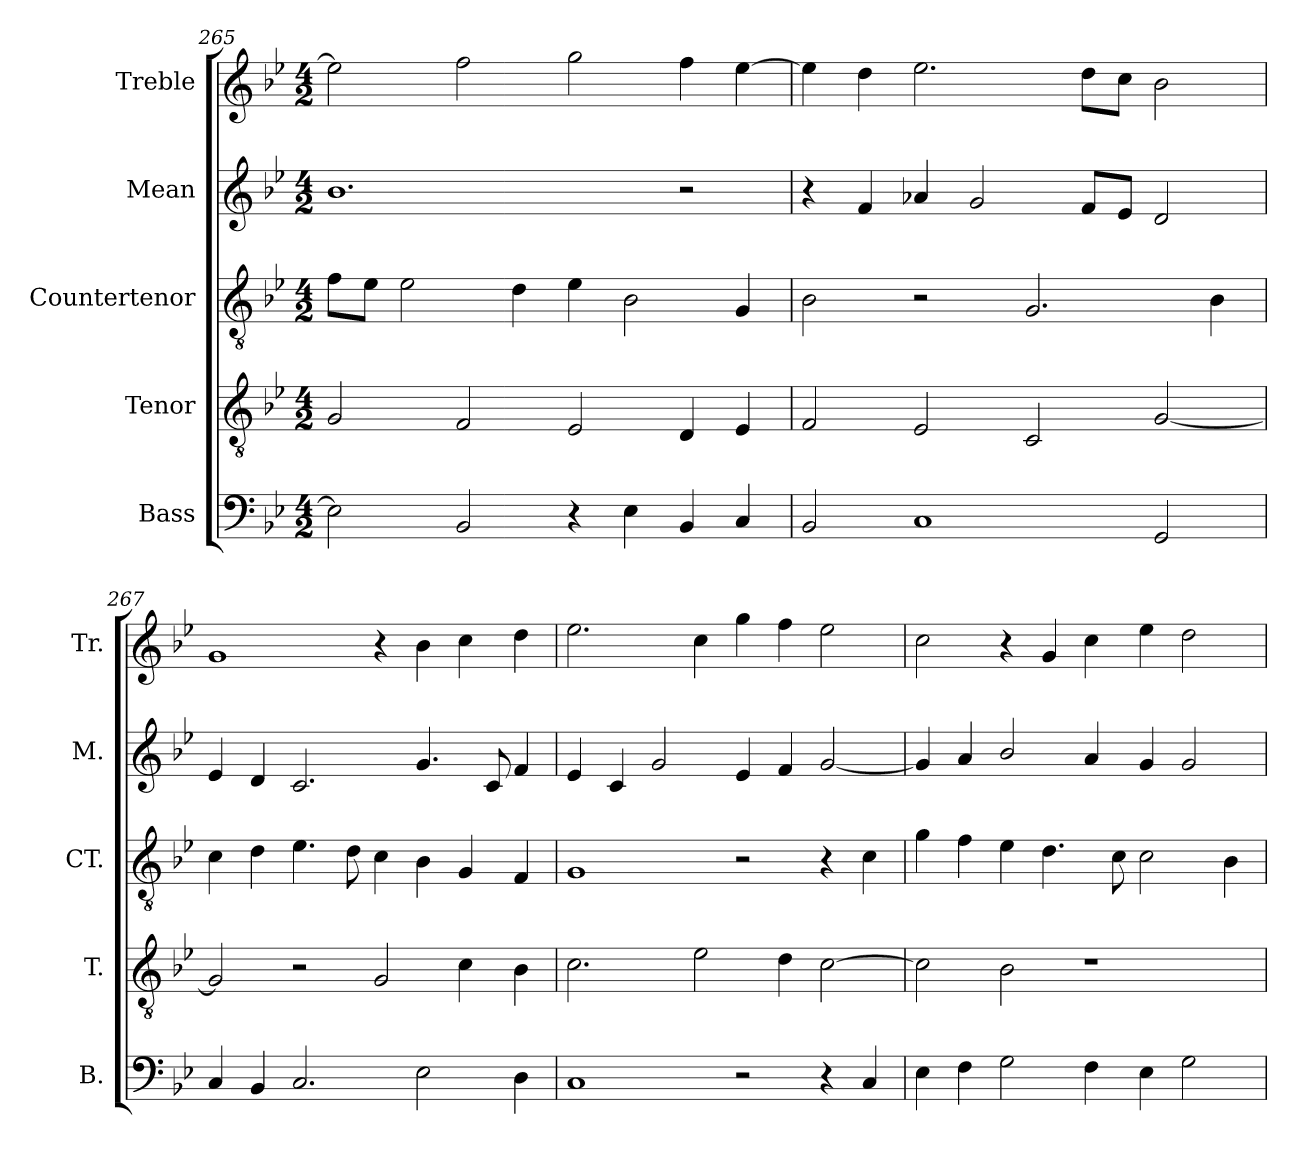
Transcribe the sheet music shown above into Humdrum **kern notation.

**kern	**kern	**kern	**kern	**kern
*part5	*part4	*part3	*part2	*part1
*staff5	*staff4	*staff3	*staff2	*staff1
*I"Bass	*I"Tenor	*I"Countertenor	*I"Mean	*I"Treble
*I'B.	*I'T.	*I'CT.	*I'M.	*I'Tr.
*clefF4	*clefGv2	*clefGv2	*clefG2	*clefG2
*	*ITrd7c12	*ITrd7c12	*	*
*k[b-e-]	*k[b-e-]	*k[b-e-]	*k[b-e-]	*k[b-e-]
*g:	*g:	*g:	*g:	*g:
*M4/2	*M4/2	*M4/2	*M4/2	*M4/2
=265	=265	=265	=265	=265
2E-i\]	2GGi/	8Fi\L	1.b-i	2ee-i\]
.	.	8E-i\J	.	.
.	.	2E-i\	.	.
2BB-i/	2FFi/	.	.	2ffi\
.	.	4Di\	.	.
4r	2EE-i/	4E-i\	.	2ggi\
4E-i\	.	2BB-i\	.	.
4BB-i/	4DDi/	.	2r	4ffi\
4Ci/	4EE-i/	4GGi/	.	[>4ee-i\
=266	=266	=266	=266	=266
2BB-i/	2FFi/	2BB-i\	4r	4ee-i\]
.	.	.	4fi/	4ddi\
1Ci	2EE-i/	2r	4a-Xi/	2.ee-i\
.	.	.	2gi/	.
.	2CCi/	2.GGi/	.	.
.	.	.	8fi/L	8ddi\L
.	.	.	8e-i/J	8cci\J
2GGi/	[<2GGi/	.	2di/	2b-i\
.	.	4BB-i\	.	.
=267	=267	=267	=267	=267
4Ci/	2GGi/]	4Ci\	4e-i/	1gi
4BB-i/	.	4Di\	4di/	.
2.Ci/	2r	4.E-i\	2.ci/	.
.	.	8Di\	.	.
.	2GGi/	4Ci\	.	4r
2E-i\	.	4BB-i\	4.gi/	4b-i\
.	4Ci\	4GGi/	.	4cci\
.	.	.	8ci/	.
4Di\	4BB-i\	4FFi/	4fi/	4ddi\
=268	=268	=268	=268	=268
1Ci	2.Ci\	1GGi	4e-i/	2.ee-i\
.	.	.	4ci/	.
.	.	.	2gi/	.
.	2E-i\	.	.	4cci\
2r	.	2r	4e-i/	4ggi\
.	4Di\	.	4fi/	4ffi\
4r	[>2Ci\	4r	[<2gi/	2ee-i\
4Ci/	.	4Ci\	.	.
!!LO:LB:g=z
=269	=269	=269	=269	=269
4E-i\	2Ci\]	4Gi\	4gi/]	2cci\
4Fi\	.	4Fi\	4ai/	.
2Gi\	2BB-i\	4E-i\	2b-i/	4r
.	.	4.Di\	.	4gi/
4Fi\	1r	.	4ai/	4cci\
.	.	8Ci\	.	.
4E-i\	.	2Ci\	4gi/	4ee-i\
2Gi\	.	.	2gi/	2ddi\
.	.	4BB-i\	.	.
=	=	=	=	=
*-	*-	*-	*-	*-
